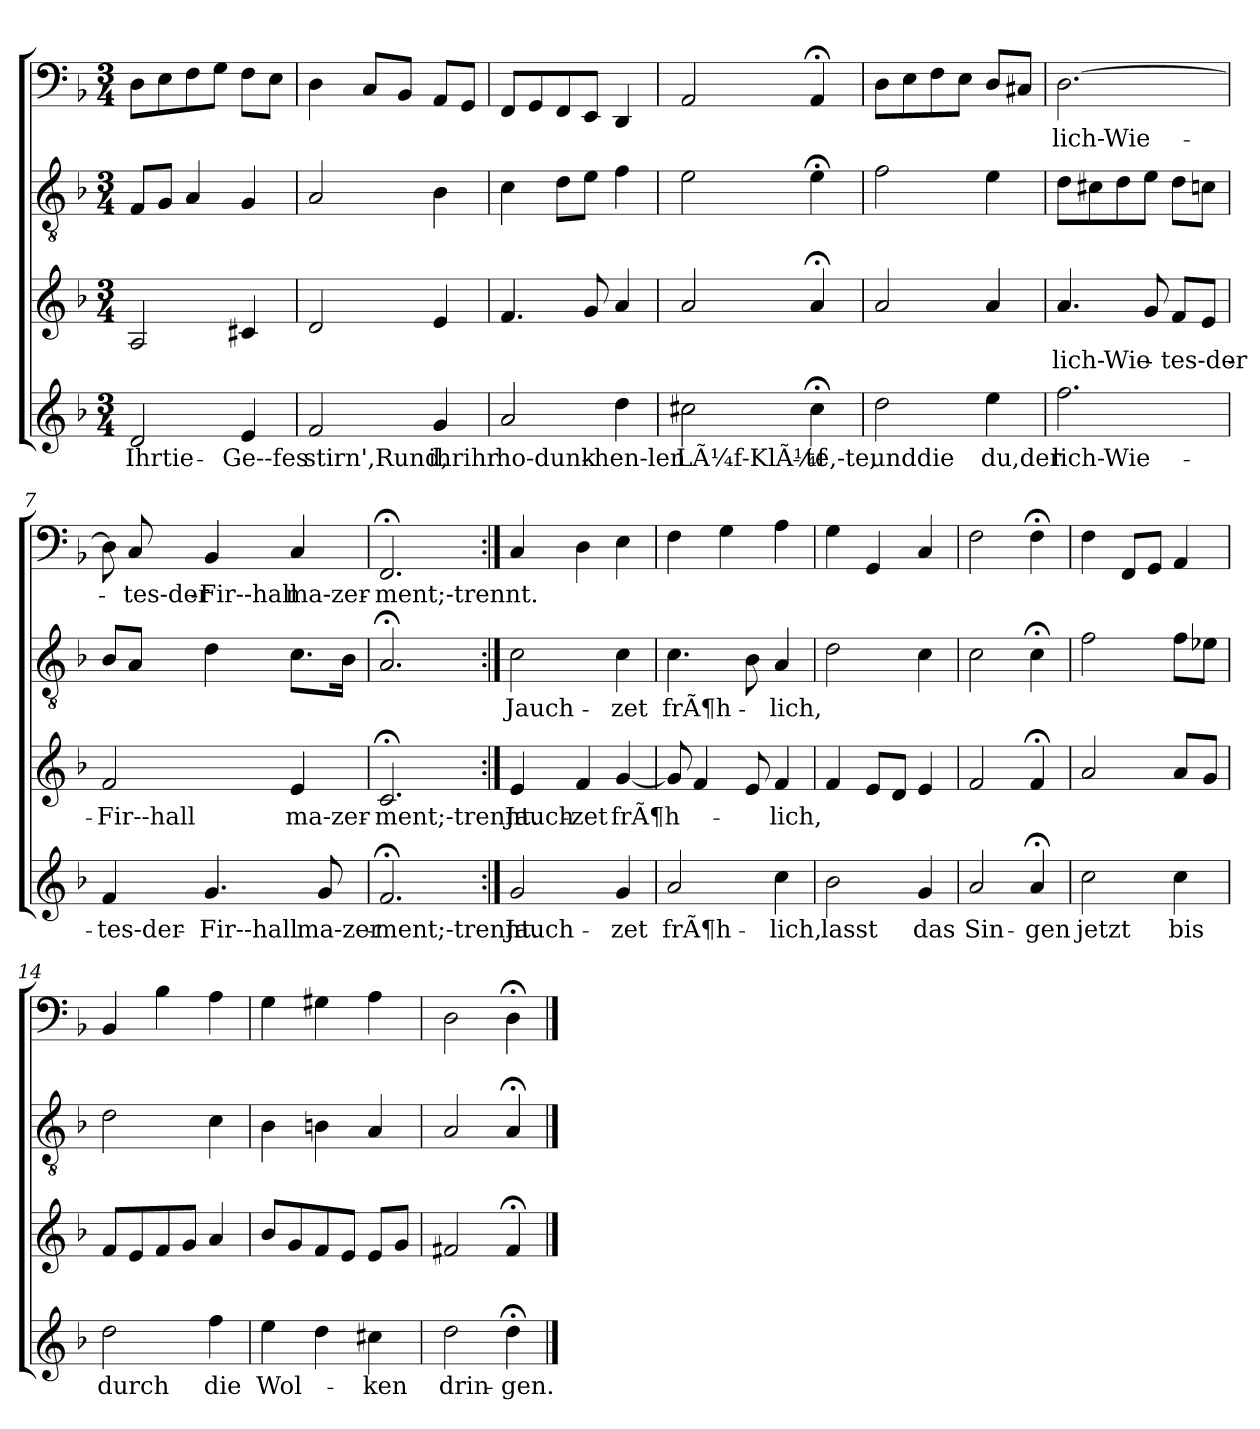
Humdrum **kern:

**kern	**text	**kern	**text	**kern	**text	**kern	**text
*part4	*part4	*part3	*part3	*part2	*part2	*part1	*part1
*staff4	*staff4	*staff3	*staff3	*staff2	*staff2	*staff1	*staff1
*clefG2	*	*clefG2	*	*clefGv2	*	*clefF4	*
*k[b-]	*	*k[b-]	*	*k[b-]	*	*k[b-]	*
*d:	*	*d:	*	*d:	*	*d:	*
*M3/4	*	*M3/4	*	*M3/4	*	*M3/4	*
=1	=1	=1	=1	=1	=1	=1	=1
2d	Ihrtie-	2A	.	8FL	.	8DL	.
.	.	.	.	8GJ	.	8E	.
.	.	.	.	4A	.	8F	.
.	.	.	.	.	.	8GJ	.
4e	Ge--fes	4c#X	.	4G	.	8FL	.
.	.	.	.	.	.	8EJ	.
=2	=2	=2	=2	=2	=2	=2	=2
2f	-stirn',Rund,	2d	.	2A	.	4D	.
.	.	.	.	.	.	8CL	.
.	.	.	.	.	.	8BB-J	.
4g	ihrihr	4e	.	4B-	.	8AAL	.
.	.	.	.	.	.	8GGJ	.
=3	=3	=3	=3	=3	=3	=3	=3
2a	ho-dunk-	4.f	.	4c	.	8FFL	.
.	.	.	.	.	.	8GG	.
.	.	.	.	8dL	.	8FF	.
.	.	8g	.	8eJ	.	8EEJ	.
4dd	-hen-len	4a	.	4f	.	4DD	.
=4	=4	=4	=4	=4	=4	=4	=4
2cc#X	LÃ¼f-KlÃ¼f-	2a	.	2e	.	2AA	.
4cc#;<	-te,-te,	4a;<	.	4e;<	.	4AA;<	.
=5	=5	=5	=5	=5	=5	=5	=5
2dd	unddie	2a	.	2f	.	8DL	.
.	.	.	.	.	.	8E	.
.	.	.	.	.	.	8F	.
.	.	.	.	.	.	8EJ	.
4ee	du,der	4a	.	4e	.	8DL	.
.	.	.	.	.	.	8C#XJ	.
=6	=6	=6	=6	=6	=6	=6	=6
2.ff	lich-Wie-	4.a	lich-Wie-	8dL	.	[2.D	lich-Wie-
.	.	.	.	8c#X	.	.	.
.	.	.	.	8d	.	.	.
.	.	8g	.	8eJ	.	.	.
.	.	8fL	-tes-der-	8dL	.	.	.
.	.	8eJ	.	8cnJ	.	.	.
=7	=7	=7	=7	=7	=7	=7	=7
4f	-tes-der-	2f	Fir--hall	8B-L	.	8D]	.
.	.	.	.	8AJ	.	8C	-tes-der-
4.g	Fir--hall	.	.	4d	.	4BB-	Fir--hall
.	.	4e	-ma-zer-	8.cL	.	4C	-ma-zer-
8g	-ma-zer-	.	.	.	.	.	.
.	.	.	.	16B-Jk	.	.	.
=8	=8	=8	=8	=8	=8	=8	=8
2.f;</	-ment;-trennt.	2.c;</	-ment;-trennt.	2.A;</	.	2.FF;</	-ment;-trennt.
=9:|!	=9:|!	=9:|!	=9:|!	=9:|!	=9:|!	=9:|!	=9:|!
2g	Jauch-	4e	Jauch-	2c	Jauch-	4C	.
.	.	4f	-zet	.	.	4D	.
4g	-zet	[4g	frÃ¶h-	4c	-zet	4E	.
=10	=10	=10	=10	=10	=10	=10	=10
2a	frÃ¶h-	8g]	.	4.c	frÃ¶h-	4F	.
.	.	4f	.	.	.	.	.
.	.	.	.	.	.	4G	.
.	.	8e	.	8B-	.	.	.
4cc	-lich,	4f	-lich,	4A	-lich,	4A	.
=11	=11	=11	=11	=11	=11	=11	=11
2b-	lasst	4f	.	2d	.	4G	.
.	.	8eL	.	.	.	4GG	.
.	.	8dJ	.	.	.	.	.
4g	das	4e	.	4c	.	4C	.
=12	=12	=12	=12	=12	=12	=12	=12
2a	Sin-	2f	.	2c	.	2F	.
4a;<	-gen	4f;<	.	4c;<	.	4F;<	.
=13	=13	=13	=13	=13	=13	=13	=13
2cc	jetzt	2a	.	2f	.	4F	.
.	.	.	.	.	.	8FFL	.
.	.	.	.	.	.	8GGJ	.
4cc	bis	8aL	.	8fL	.	4AA	.
.	.	8gJ	.	8e-XJ	.	.	.
=14	=14	=14	=14	=14	=14	=14	=14
2dd	durch	8fL	.	2d	.	4BB-	.
.	.	8e	.	.	.	.	.
.	.	8f	.	.	.	4B-	.
.	.	8gJ	.	.	.	.	.
4ff	die	4a	.	4c	.	4A	.
=15	=15	=15	=15	=15	=15	=15	=15
4ee	Wol-	8b-L	.	4B-	.	4G	.
.	.	8g	.	.	.	.	.
4dd	.	8f	.	4Bn	.	4G#X	.
.	.	8eJ	.	.	.	.	.
4cc#X	-ken	8eL	.	4A	.	4A	.
.	.	8gJ	.	.	.	.	.
=16	=16	=16	=16	=16	=16	=16	=16
2dd	drin-	2f#X	.	2A	.	2D	.
4dd;<	-gen.	4f#;<	.	4A;<	.	4D;<	.
==	==	==	==	==	==	==	==
*-	*-	*-	*-	*-	*-	*-	*-
